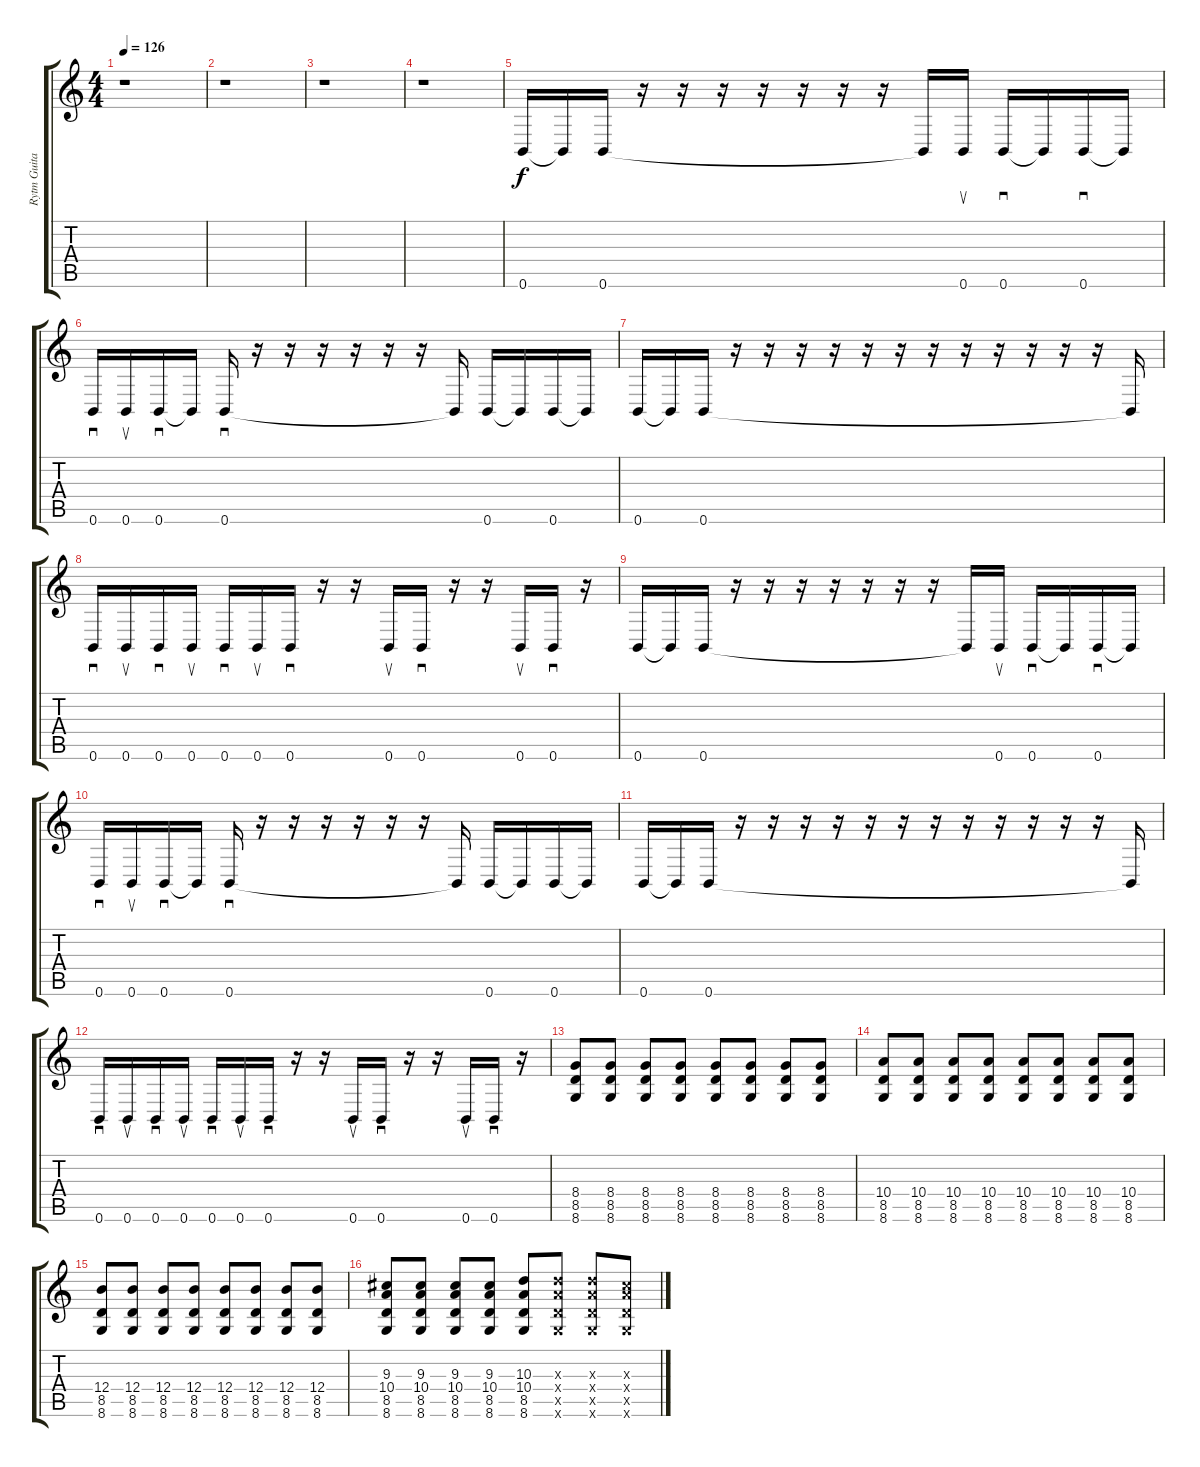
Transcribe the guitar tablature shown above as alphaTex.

\track ("Rytm Guitar" "Rytm Guita") {instrument distortionguitar}
\staff {score tabs}
\tuning (Db4 Ab3 E3 B2 Gb2 B1) {hide}
\ts (4 4)
\tempo 126
\clef g2
\ks c
r.1{dy f} |
r.1 |
r.1 |
r.1 |
0.6.16 0.6{t}.16 0.6.16 r.16 r.16 r.16 r.16 r.16 r.16 r.16 0.6{t}.16 0.6.16{su} 0.6.16{sd} 0.6{t}.16 0.6.16{sd} 0.6{t}.16 |
0.6.16{sd} 0.6.16{su} 0.6.16{sd} 0.6{t}.16 0.6.16{sd} r.16 r.16 r.16 r.16 r.16 r.16 0.6{t}.16 0.6.16 0.6{t}.16 0.6.16 0.6{t}.16 |
0.6.16 0.6{t}.16 0.6.16 r.16 r.16 r.16 r.16 r.16 r.16 r.16 r.16 r.16 r.16 r.16 r.16 0.6{t}.16 |
0.6.16{sd} 0.6.16{su} 0.6.16{sd} 0.6.16{su} 0.6.16{sd} 0.6.16{su} 0.6.16{sd} r.16 r.16 0.6.16{su} 0.6.16{sd} r.16 r.16 0.6.16{su} 0.6.16{sd} r.16 |
0.6.16 0.6{t}.16 0.6.16 r.16 r.16 r.16 r.16 r.16 r.16 r.16 0.6{t}.16 0.6.16{su} 0.6.16{sd} 0.6{t}.16 0.6.16{sd} 0.6{t}.16 |
0.6.16{sd} 0.6.16{su} 0.6.16{sd} 0.6{t}.16 0.6.16{sd} r.16 r.16 r.16 r.16 r.16 r.16 0.6{t}.16 0.6.16 0.6{t}.16 0.6.16 0.6{t}.16 |
0.6.16 0.6{t}.16 0.6.16 r.16 r.16 r.16 r.16 r.16 r.16 r.16 r.16 r.16 r.16 r.16 r.16 0.6{t}.16 |
0.6.16{sd} 0.6.16{su} 0.6.16{sd} 0.6.16{su} 0.6.16{sd} 0.6.16{su} 0.6.16{sd} r.16 r.16 0.6.16{su} 0.6.16{sd} r.16 r.16 0.6.16{su} 0.6.16{sd} r.16 |
(8.4 8.5 8.6).8 (8.4 8.5 8.6).8 (8.4 8.5 8.6).8 (8.4 8.5 8.6).8 (8.4 8.5 8.6).8 (8.4 8.5 8.6).8 (8.4 8.5 8.6).8 (8.4 8.5 8.6).8 |
(10.4 8.5 8.6).8 (10.4 8.5 8.6).8 (10.4 8.5 8.6).8 (10.4 8.5 8.6).8 (10.4 8.5 8.6).8 (10.4 8.5 8.6).8 (10.4 8.5 8.6).8 (10.4 8.5 8.6).8 |
(12.4 8.5 8.6).8 (12.4 8.5 8.6).8 (12.4 8.5 8.6).8 (12.4 8.5 8.6).8 (12.4 8.5 8.6).8 (12.4 8.5 8.6).8 (12.4 8.5 8.6).8 (12.4 8.5 8.6).8 |
(9.3 10.4 8.5 8.6).8 (9.3 10.4 8.5 8.6).8 (9.3 10.4 8.5 8.6).8 (9.3 10.4 8.5 8.6).8 (10.3 10.4 8.5 8.6).8 (10.3{x} 10.4{x} 8.5{x} 8.6{x}).8 (10.3{x} 10.4{x} 8.5{x} 8.6{x}).8 (9.3{x} 10.4{x} 8.5{x} 8.6{x}).8
